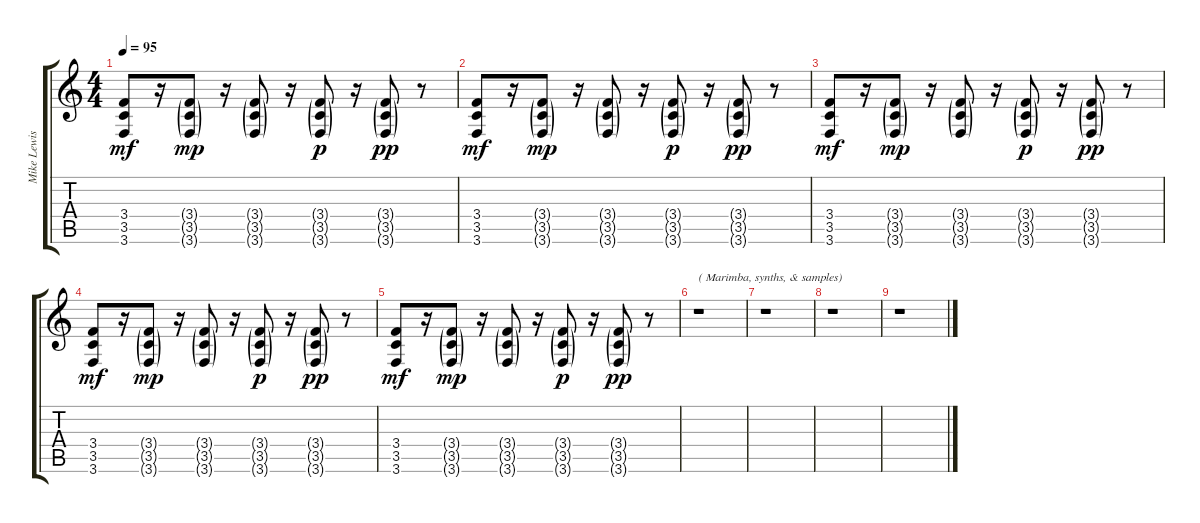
\track ("Mike Lewis | Rhythm" "Mike Lewis") {instrument overdrivenguitar}
\staff {score tabs}
\tuning (E4 B3 G3 D3 A2 D2) {hide}
\ts (4 4)
\tempo 95
\clef g2
\ks c
(3.4 3.5 3.6).8{dy mf} r.16 (3.4{g} 3.5{g} 3.6{g}).8{dy mp} r.16 (3.4{g} 3.5{g} 3.6{g}).8 r.16 (3.4{g} 3.5{g} 3.6{g}).8{dy p} r.16 (3.4{g} 3.5{g} 3.6{g}).8{dy pp} r.8 |
(3.4 3.5 3.6).8{dy mf} r.16 (3.4{g} 3.5{g} 3.6{g}).8{dy mp} r.16 (3.4{g} 3.5{g} 3.6{g}).8 r.16 (3.4{g} 3.5{g} 3.6{g}).8{dy p} r.16 (3.4{g} 3.5{g} 3.6{g}).8{dy pp} r.8 |
(3.4 3.5 3.6).8{dy mf} r.16 (3.4{g} 3.5{g} 3.6{g}).8{dy mp} r.16 (3.4{g} 3.5{g} 3.6{g}).8 r.16 (3.4{g} 3.5{g} 3.6{g}).8{dy p} r.16 (3.4{g} 3.5{g} 3.6{g}).8{dy pp} r.8 |
(3.4 3.5 3.6).8{dy mf} r.16 (3.4{g} 3.5{g} 3.6{g}).8{dy mp} r.16 (3.4{g} 3.5{g} 3.6{g}).8 r.16 (3.4{g} 3.5{g} 3.6{g}).8{dy p} r.16 (3.4{g} 3.5{g} 3.6{g}).8{dy pp} r.8 |
(3.4 3.5 3.6).8{dy mf} r.16 (3.4{g} 3.5{g} 3.6{g}).8{dy mp} r.16 (3.4{g} 3.5{g} 3.6{g}).8 r.16 (3.4{g} 3.5{g} 3.6{g}).8{dy p} r.16 (3.4{g} 3.5{g} 3.6{g}).8{dy pp} r.8 |
r.1{txt "( Marimba, synths, & samples)"} |
r.1 |
r.1 |
r.1
